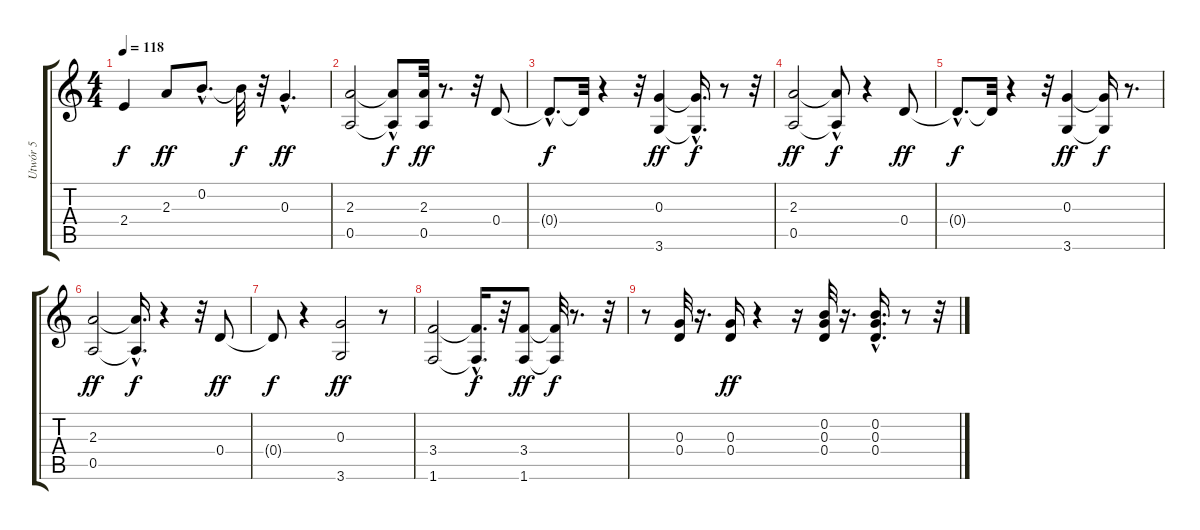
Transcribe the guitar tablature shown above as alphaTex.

\track ("Utwór 5" "Utwór 5") {instrument electricguitarclean}
\staff {score tabs}
\tuning (E4 B3 G3 D3 A2 E2) {hide}
\ts (4 4)
\tempo 118
\clef g2
\ks c
2.4{t}.4{dy f} 2.3.8{dy ff} 0.2{hac}.8{d} 0.2{t}.32{dy f} r.32 0.3{hac}.4{d dy ff} |
(2.3 0.5).2 (2.3{hac t} 0.5{t}).8{dy f} (2.3 0.5).32{dy ff} r.8{d} r.32 0.4.8 |
0.4{hac t}.8{d dy f} 0.4{t}.32 r.4 r.32 (0.3 3.6).4{dy ff} (0.3{hac t} 3.6{t}).16{d dy f} r.8 r.32 |
(2.3 0.5).2{dy ff} (2.3{hac t} 0.5{t}).8{dy f} r.4 0.4.8{dy ff} |
0.4{hac t}.8{d dy f} 0.4{t}.32 r.4 r.32 (0.3 3.6).4{dy ff} (0.3{t} 3.6{t}).16{dy f} r.8{d} |
(2.3 0.5).2{dy ff} (2.3{hac t} 0.5{hac t}).16{d dy f} r.4 r.32 0.4.8{dy ff} |
0.4{t}.8{dy f} r.4 (0.3 3.6).2{dy ff} r.8 |
(3.4 1.6).2 (3.4{hac t} 1.6{hac t}).16{d dy f} r.32 (3.4 1.6).8{dy ff} (3.4{t} 1.6{t}).32{dy f} r.8{d} r.32 |
r.8 (0.3 0.4).32 r.16{d} (0.3 0.4).16{dy ff} r.4 r.16 (0.2 0.3 0.4).32 r.16{d} (0.2{hac} 0.3{hac} 0.4{hac}).16{d} r.8 r.32
